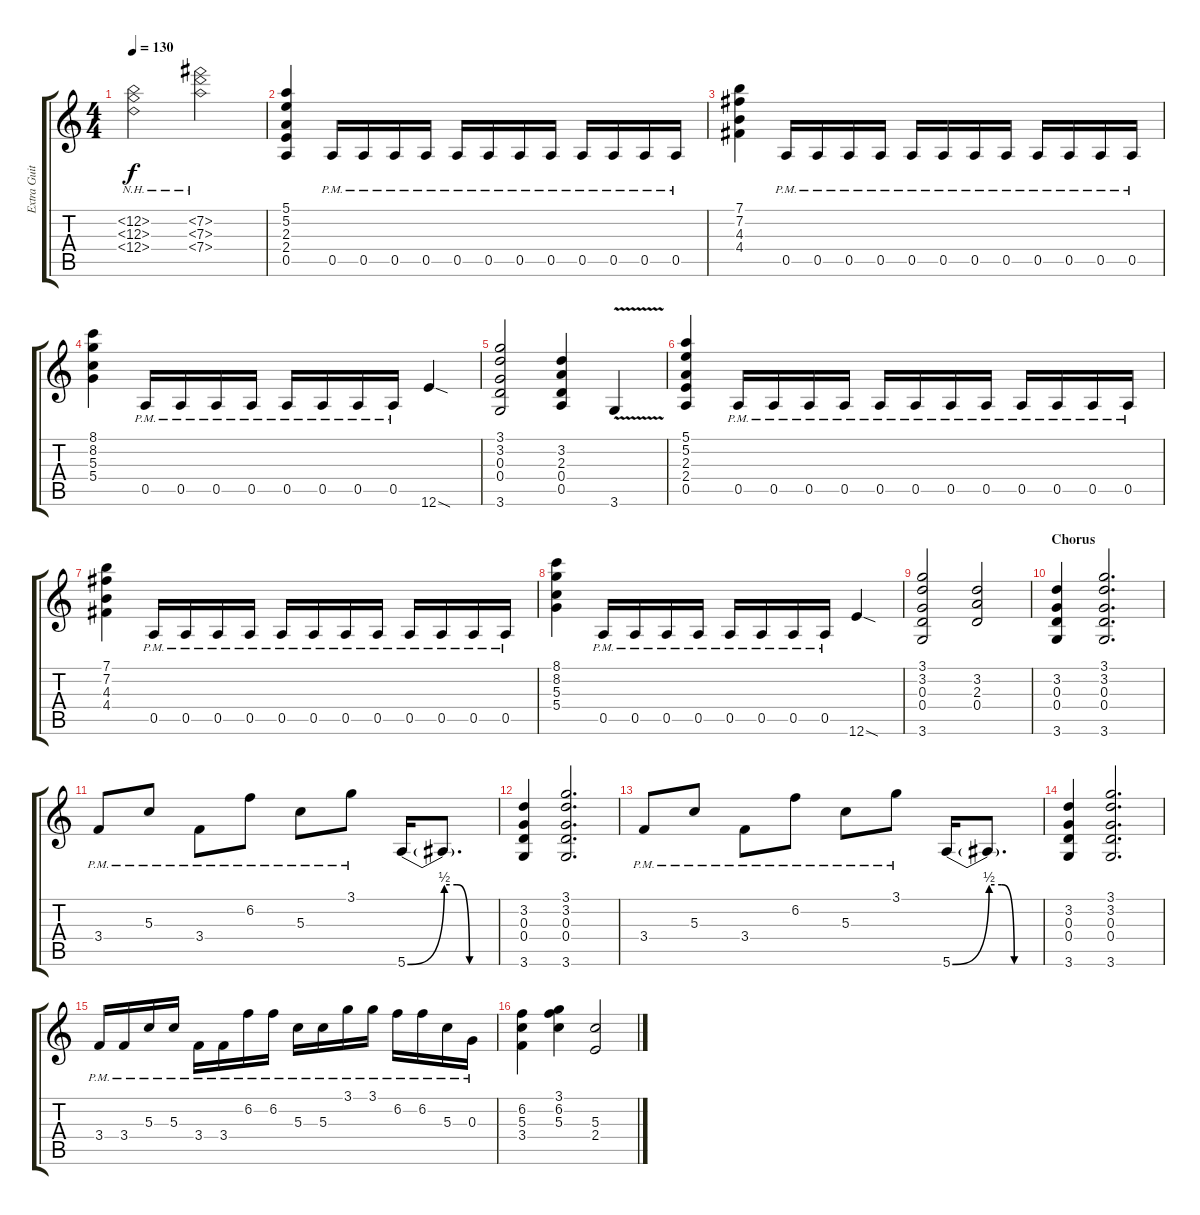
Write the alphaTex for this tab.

\track ("Extra Guitar" "Extra Guit") {instrument distortionguitar}
\staff {score tabs}
\tuning (E4 B3 G3 D3 A2 E2) {hide}
\ts (4 4)
\tempo 130
\clef g2
\ks c
(12.2{nh} 12.3{nh} 12.4{nh}).2{dy f} (7.2{nh} 7.3{nh} 7.4{nh}).2 |
(5.1 5.2 2.3 2.4 0.5).4 0.5{pm}.16 0.5{pm}.16 0.5{pm}.16 0.5{pm}.16 0.5{pm}.16 0.5{pm}.16 0.5{pm}.16 0.5{pm}.16 0.5{pm}.16 0.5{pm}.16 0.5{pm}.16 0.5{pm}.16 |
(7.1 7.2 4.3 4.4).4 0.5{pm}.16 0.5{pm}.16 0.5{pm}.16 0.5{pm}.16 0.5{pm}.16 0.5{pm}.16 0.5{pm}.16 0.5{pm}.16 0.5{pm}.16 0.5{pm}.16 0.5{pm}.16 0.5{pm}.16 |
(8.1 8.2 5.3 5.4).4 0.5{pm}.16 0.5{pm}.16 0.5{pm}.16 0.5{pm}.16 0.5{pm}.16 0.5{pm}.16 0.5{pm}.16 0.5{pm}.16 12.6{sod}.4 |
(3.1 3.2 0.3 0.4 3.6).2 (3.2 2.3 0.4 0.5).4 3.6{v}.4 |
(5.1 5.2 2.3 2.4 0.5).4 0.5{pm}.16 0.5{pm}.16 0.5{pm}.16 0.5{pm}.16 0.5{pm}.16 0.5{pm}.16 0.5{pm}.16 0.5{pm}.16 0.5{pm}.16 0.5{pm}.16 0.5{pm}.16 0.5{pm}.16 |
(7.1 7.2 4.3 4.4).4 0.5{pm}.16 0.5{pm}.16 0.5{pm}.16 0.5{pm}.16 0.5{pm}.16 0.5{pm}.16 0.5{pm}.16 0.5{pm}.16 0.5{pm}.16 0.5{pm}.16 0.5{pm}.16 0.5{pm}.16 |
(8.1 8.2 5.3 5.4).4 0.5{pm}.16 0.5{pm}.16 0.5{pm}.16 0.5{pm}.16 0.5{pm}.16 0.5{pm}.16 0.5{pm}.16 0.5{pm}.16 12.6{sod}.4 |
(3.1 3.2 0.3 0.4 3.6).2 (3.2 2.3 0.4).2 |
\section ("" "Chorus")
(3.2 0.3 0.4 3.6).4 (3.1 3.2 0.3 0.4 3.6).2{d} |
3.4{pm}.8 5.3{pm}.8 3.4{pm}.8 6.2{pm}.8 5.3{pm}.8 3.1{pm}.8 5.6{be (bend 0 0 60 2)}.16 5.6{be (custom 0 2 15 2 30 0 60 0) t}.8{d} |
(3.2 0.3 0.4 3.6).4 (3.1 3.2 0.3 0.4 3.6).2{d} |
3.4{pm}.8 5.3{pm}.8 3.4{pm}.8 6.2{pm}.8 5.3{pm}.8 3.1{pm}.8 5.6{be (bend 0 0 60 2)}.16 5.6{be (custom 0 2 15 2 30 0 60 0) t}.8{d} |
(3.2 0.3 0.4 3.6).4 (3.1 3.2 0.3 0.4 3.6).2{d} |
3.4{pm}.16 3.4{pm}.16 5.3{pm}.16 5.3{pm}.16 3.4{pm}.16 3.4{pm}.16 6.2{pm}.16 6.2{pm}.16 5.3{pm}.16 5.3{pm}.16 3.1{pm}.16 3.1{pm}.16 6.2{pm}.16 6.2{pm}.16 5.3{pm}.16 0.3{pm}.16 |
(6.2 5.3 3.4).4 (3.1 6.2 5.3).4 (5.3 2.4).2
